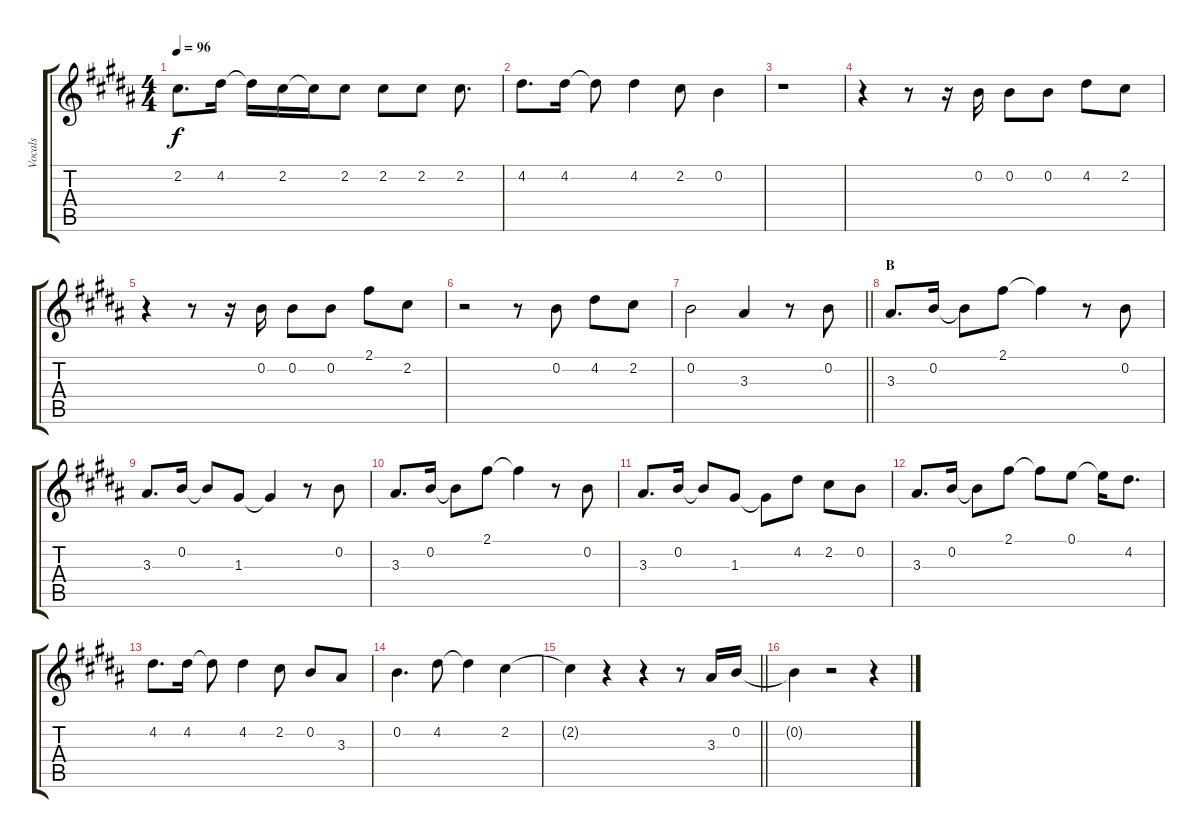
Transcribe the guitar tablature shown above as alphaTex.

\track ("Vocals" "Vocals") {instrument electricguitarjazz}
\staff {score tabs}
\tuning (E4 B3 G3 D3 A2 E2) {hide}
\ts (4 4)
\tempo 96
\clef g2
\ks b
2.2{t}.8{d dy f} 4.2.16 4.2{t}.16 2.2.16 2.2{t}.16 2.2.8 2.2.8 2.2.8 2.2.8{d} |
4.2.8{d} 4.2.16 4.2{t}.8 4.2.4 2.2.8 0.2.4 |
r.1 |
r.4 r.8 r.16 0.2.16 0.2.8 0.2.8 4.2.8 2.2.8 |
r.4 r.8 r.16 0.2.16 0.2.8 0.2.8 2.1.8 2.2.8 |
r.2 r.8 0.2.8 4.2.8 2.2.8 |
\barLineRight lightlight
0.2.2 3.3.4 r.8 0.2.8 |
\section ("" "B")
3.3.8{d} 0.2.16 0.2{t}.8 2.1.8 2.1{t}.4 r.8 0.2.8 |
3.3.8{d} 0.2.16 0.2{t}.8 1.3.8 1.3{t}.4 r.8 0.2.8 |
3.3.8{d} 0.2.16 0.2{t}.8 2.1.8 2.1{t}.4 r.8 0.2.8 |
3.3.8{d} 0.2.16 0.2{t}.8 1.3.8 1.3{t}.8 4.2.8 2.2.8 0.2.8 |
3.3.8{d} 0.2.16 0.2{t}.8 2.1.8 2.1{t}.8 0.1.8 0.1{t}.16 4.2.8{d} |
4.2.8{d} 4.2.16 4.2{t}.8 4.2.4 2.2.8 0.2.8 3.3.8 |
0.2.4{d} 4.2.8 4.2{t}.4 2.2.4 |
\barLineRight lightlight
2.2{t}.4 r.4 r.4 r.8 3.3.16 0.2.16 |
0.2{t}.4 r.2 r.4
